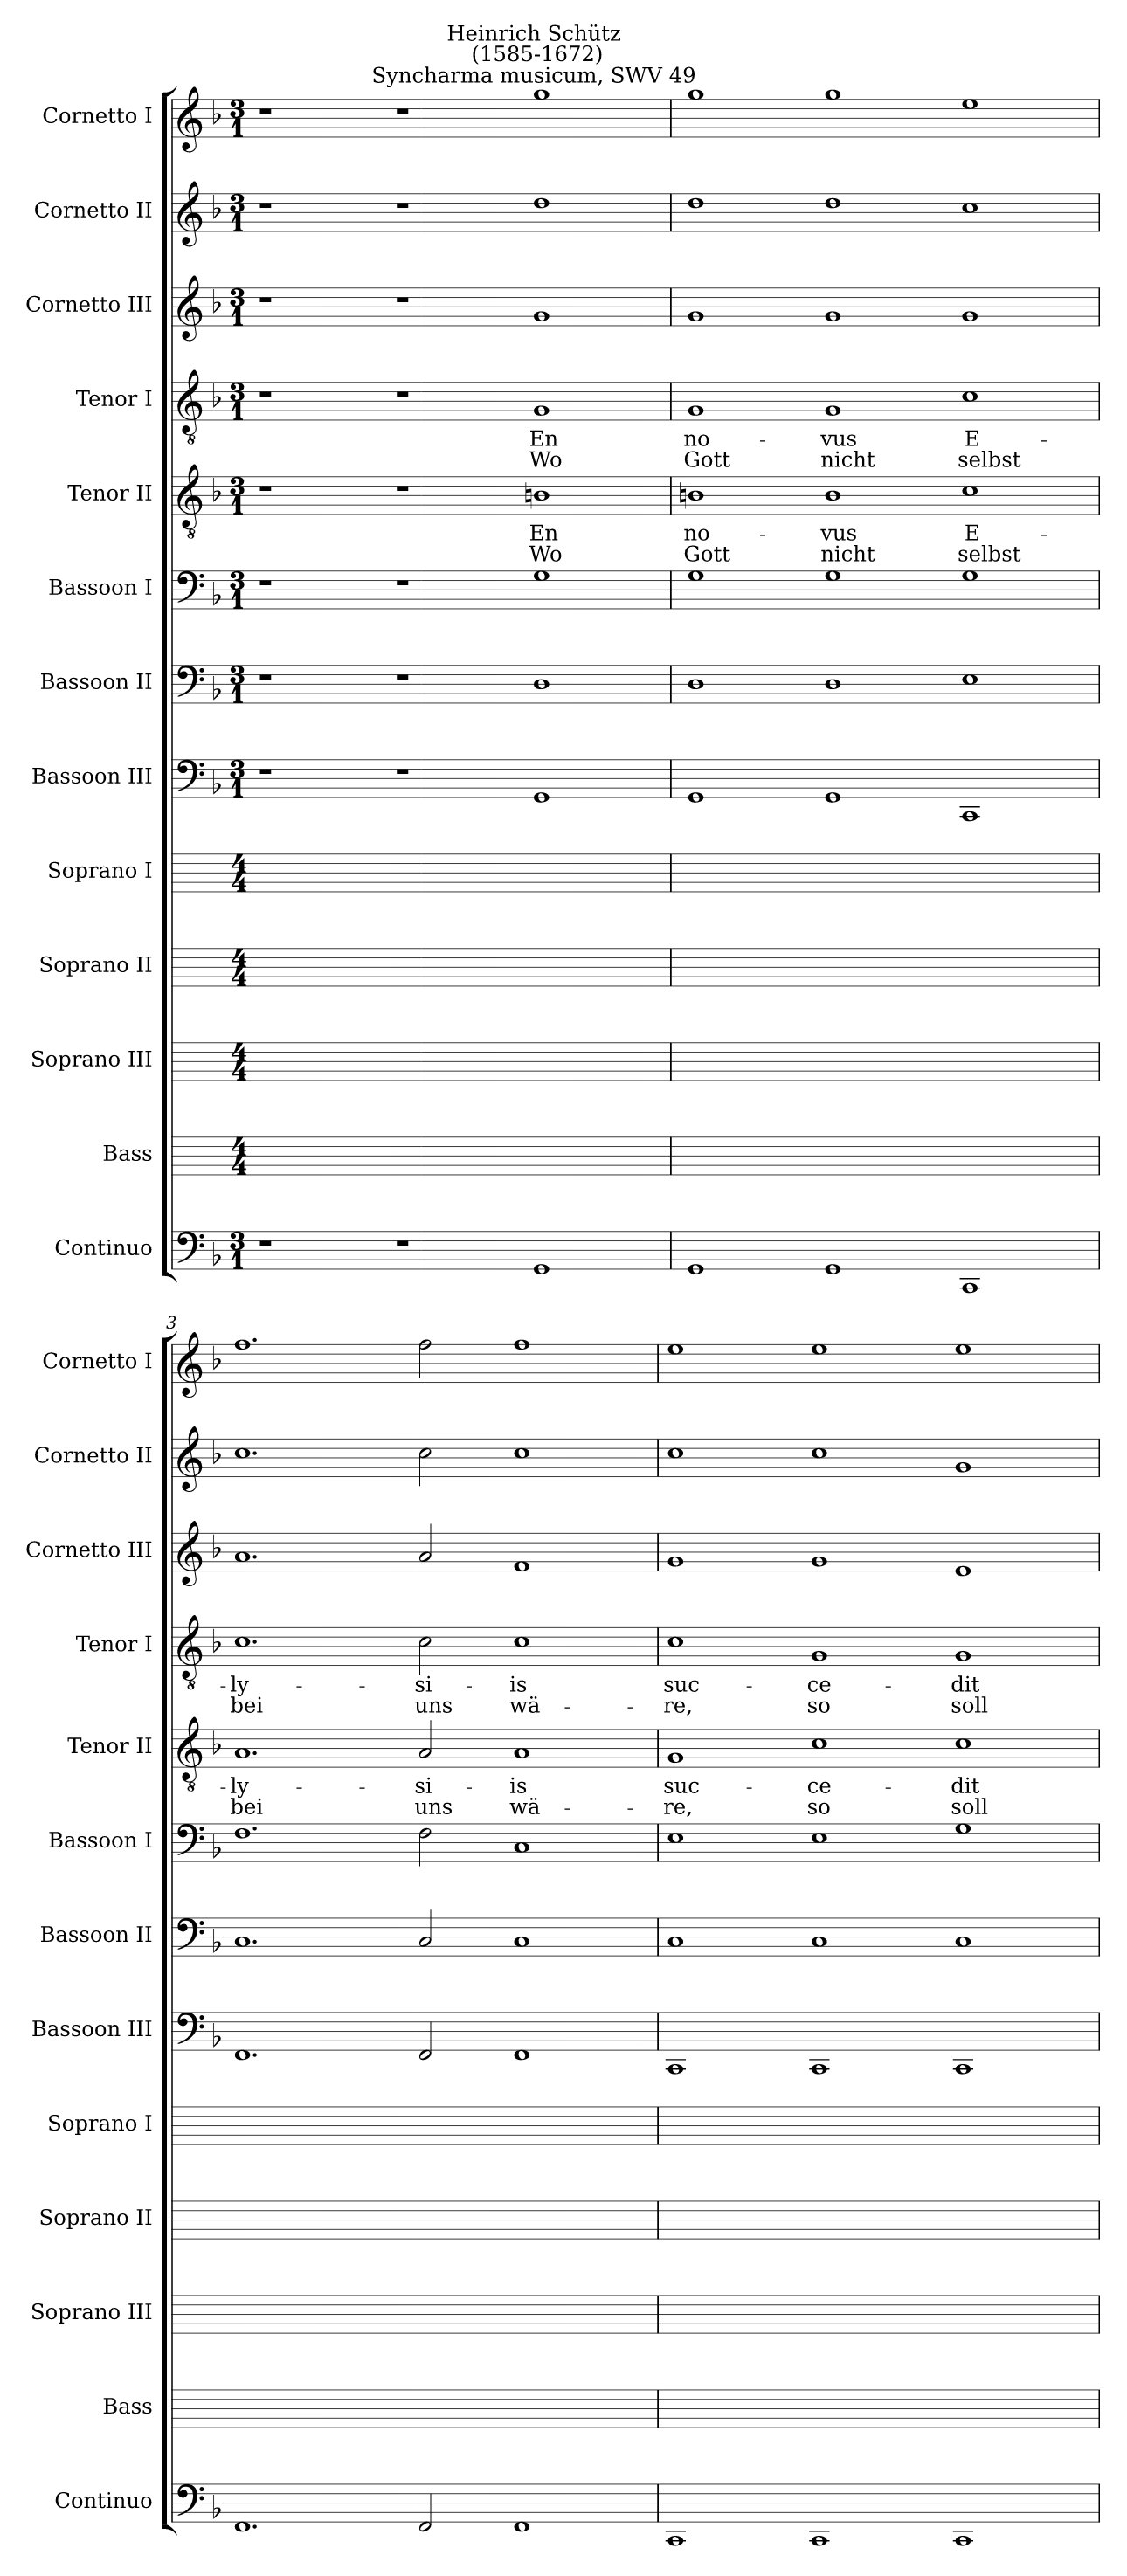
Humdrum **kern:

**kern	**kern	**kern	**kern	**kern	**kern	**kern	**kern	**kern	**text	**text	**kern	**text	**text	**kern	**kern	**kern
*part13	*part12	*part11	*part10	*part9	*part8	*part7	*part6	*part5	*part5	*part5	*part4	*part4	*part4	*part3	*part2	*part1
*staff13	*staff12	*staff11	*staff10	*staff9	*staff8	*staff7	*staff6	*staff5	*staff5	*staff5	*staff4	*staff4	*staff4	*staff3	*staff2	*staff1
*I"Continuo	*I"Bass	*I"Soprano III	*I"Soprano II	*I"Soprano I	*I"Bassoon III	*I"Bassoon II	*I"Bassoon I	*I"Tenor II	*	*	*I"Tenor I	*	*	*I"Cornetto III	*I"Cornetto II	*I"Cornetto I
*I'Continuo	*I'Bass	*I'Soprano III	*I'Soprano II	*I'Soprano I	*I'Bassoon III	*I'Bassoon II	*I'Bassoon I	*I'Tenor II	*	*	*I'Tenor I	*	*	*I'Cornetto III	*I'Cornetto II	*I'Cornetto I
*clefF4	*	*	*	*	*clefF4	*clefF4	*clefF4	*clefGv2	*	*	*clefGv2	*	*	*clefG2	*clefG2	*clefG2
*k[b-]	*	*	*	*	*k[b-]	*k[b-]	*k[b-]	*k[b-]	*	*	*k[b-]	*	*	*k[b-]	*k[b-]	*k[b-]
*F:	*	*	*	*	*F:	*F:	*F:	*F:	*	*	*F:	*	*	*F:	*F:	*F:
*M3/1	*M4/4	*M4/4	*M4/4	*M4/4	*M3/1	*M3/1	*M3/1	*M3/1	*	*	*M3/1	*	*	*M3/1	*M3/1	*M3/1
=1	=1	=1	=1	=1	=1	=1	=1	=1	=1	=1	=1	=1	=1	=1	=1	=1
1r	0.r	0.r	0.r	0.r	1r	1r	1r	1r	.	.	1r	.	.	1r	1r	1r
1r	.	.	.	.	1r	1r	1r	1r	.	.	1r	.	.	1r	1r	1r
!	!	!	!	!	!	!	!	!	!	!	!	!	!	!	!	!LO:TX:a:cj:t=Syncharma musicum, SWV 49
!	!	!	!	!	!	!	!	!	!	!	!	!	!	!	!	!LO:TX:a:cj:t=Heinrich Schütz\n (1585-1672)
!	!	!	!	!	!	!	!	!	!LO:LY:b	!LO:LY:b	!	!LO:LY:b	!LO:LY:b	!	!	!
1GG	.	.	.	.	1GG	1D	1G	1Bn	En	Wo	1G	En	Wo	1g	1dd	1gg
=2	=2	=2	=2	=2	=2	=2	=2	=2	=2	=2	=2	=2	=2	=2	=2	=2
!	!	!	!	!	!	!	!	!	!LO:LY:b	!LO:LY:b	!	!LO:LY:b	!LO:LY:b	!	!	!
1GG	0.r	0.r	0.r	0.r	1GG	1D	1G	1Bn	no-	-Gott	1G	no-	-Gott	1g	1dd	1gg
!	!	!	!	!	!	!	!	!	!LO:LY:b	!LO:LY:b	!	!LO:LY:b	!LO:LY:b	!	!	!
1GG	.	.	.	.	1GG	1D	1G	1B	vus	nicht	1G	vus	nicht	1g	1dd	1gg
!	!	!	!	!	!	!	!	!	!LO:LY:b	!LO:LY:b	!	!LO:LY:b	!LO:LY:b	!	!	!
1CC	.	.	.	.	1CC	1E	1G	1c	E-	-selbst	1c	E-	-selbst	1g	1cc	1ee
=3	=3	=3	=3	=3	=3	=3	=3	=3	=3	=3	=3	=3	=3	=3	=3	=3
!	!	!	!	!	!	!	!	!	!LO:LY:b	!LO:LY:b	!	!LO:LY:b	!LO:LY:b	!	!	!
1.FF	0.r	0.r	0.r	0.r	1.FF	1.C	1.F	1.A	ly-	-bei	1.c	ly-	-bei	1.a	1.cc	1.ff
!	!	!	!	!	!	!	!	!	!LO:LY:b	!LO:LY:b	!	!LO:LY:b	!LO:LY:b	!	!	!
2FF	.	.	.	.	2FF	2C	2F	2A	si-	-uns	2c	si-	-uns	2a	2cc	2ff
!	!	!	!	!	!	!	!	!	!LO:LY:b	!LO:LY:b	!	!LO:LY:b	!LO:LY:b	!	!	!
1FF	.	.	.	.	1FF	1C	1C	1A	is	wä-	1c	is	wä-	1f	1cc	1ff
=4	=4	=4	=4	=4	=4	=4	=4	=4	=4	=4	=4	=4	=4	=4	=4	=4
!	!	!	!	!	!	!	!	!	!LO:LY:b	!LO:LY:b	!	!LO:LY:b	!LO:LY:b	!	!	!
1CC	0.r	0.r	0.r	0.r	1CC	1C	1E	1G	-suc-	-re,	1c	-suc-	-re,	1g	1cc	1ee
!	!	!	!	!	!	!	!	!	!LO:LY:b	!LO:LY:b	!	!LO:LY:b	!LO:LY:b	!	!	!
1CC	.	.	.	.	1CC	1C	1E	1c	ce-	-so	1G	ce-	-so	1g	1cc	1ee
!	!	!	!	!	!	!	!	!	!LO:LY:b	!LO:LY:b	!	!LO:LY:b	!LO:LY:b	!	!	!
1CC	.	.	.	.	1CC	1C	1G	1c	dit	soll	1G	dit	soll	1e	1g	1ee
=	=	=	=	=	=	=	=	=	=	=	=	=	=	=	=	=
*-	*-	*-	*-	*-	*-	*-	*-	*-	*-	*-	*-	*-	*-	*-	*-	*-
